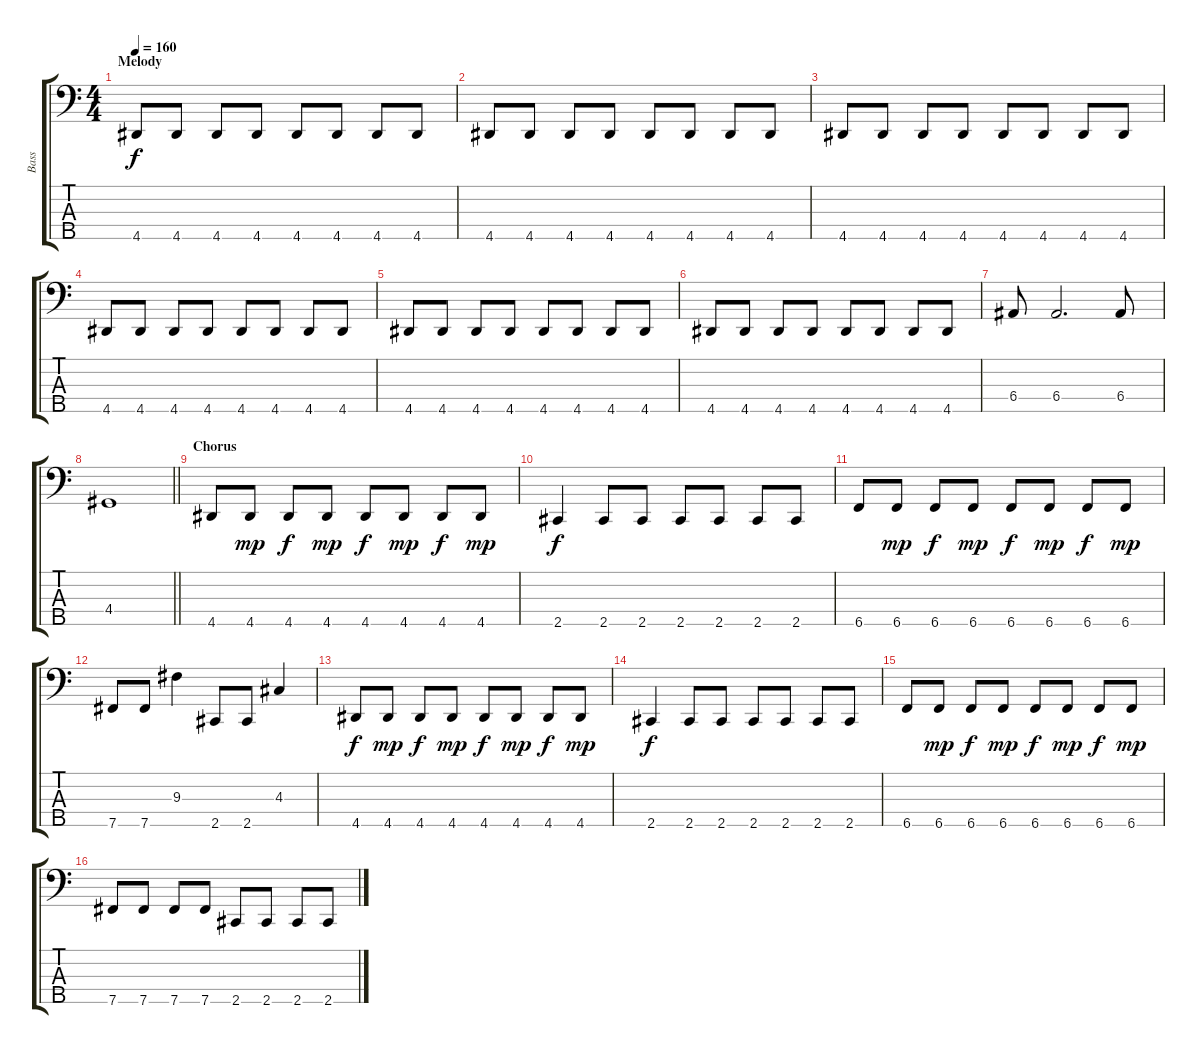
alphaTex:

\track ("Bass " "Bass ") {instrument electricbasspick}
\staff {score tabs}
\tuning (G2 D2 A1 E1 B0) {hide}
\ts (4 4)
\section ("" "Melody")
\tempo 160
\clef f4
\ks c
4.5.8{dy f} 4.5.8 4.5.8 4.5.8 4.5.8 4.5.8 4.5.8 4.5.8 |
4.5.8 4.5.8 4.5.8 4.5.8 4.5.8 4.5.8 4.5.8 4.5.8 |
4.5.8 4.5.8 4.5.8 4.5.8 4.5.8 4.5.8 4.5.8 4.5.8 |
4.5.8 4.5.8 4.5.8 4.5.8 4.5.8 4.5.8 4.5.8 4.5.8 |
4.5.8 4.5.8 4.5.8 4.5.8 4.5.8 4.5.8 4.5.8 4.5.8 |
4.5.8 4.5.8 4.5.8 4.5.8 4.5.8 4.5.8 4.5.8 4.5.8 |
6.4.8 6.4.2{d} 6.4.8 |
\barLineRight lightlight
4.4.1 |
\section ("" "Chorus")
4.5.8 4.5.8{dy mp} 4.5.8{dy f} 4.5.8{dy mp} 4.5.8{dy f} 4.5.8{dy mp} 4.5.8{dy f} 4.5.8{dy mp} |
2.5.4{dy f} 2.5.8 2.5.8 2.5.8 2.5.8 2.5.8 2.5.8 |
6.5.8 6.5.8{dy mp} 6.5.8{dy f} 6.5.8{dy mp} 6.5.8{dy f} 6.5.8{dy mp} 6.5.8{dy f} 6.5.8{dy mp} |
7.5.8 7.5.8 9.3.4 2.5.8 2.5.8 4.3.4 |
4.5.8{dy f} 4.5.8{dy mp} 4.5.8{dy f} 4.5.8{dy mp} 4.5.8{dy f} 4.5.8{dy mp} 4.5.8{dy f} 4.5.8{dy mp} |
2.5.4{dy f} 2.5.8 2.5.8 2.5.8 2.5.8 2.5.8 2.5.8 |
6.5.8 6.5.8{dy mp} 6.5.8{dy f} 6.5.8{dy mp} 6.5.8{dy f} 6.5.8{dy mp} 6.5.8{dy f} 6.5.8{dy mp} |
7.5.8 7.5.8 7.5.8 7.5.8 2.5.8 2.5.8 2.5.8 2.5.8
